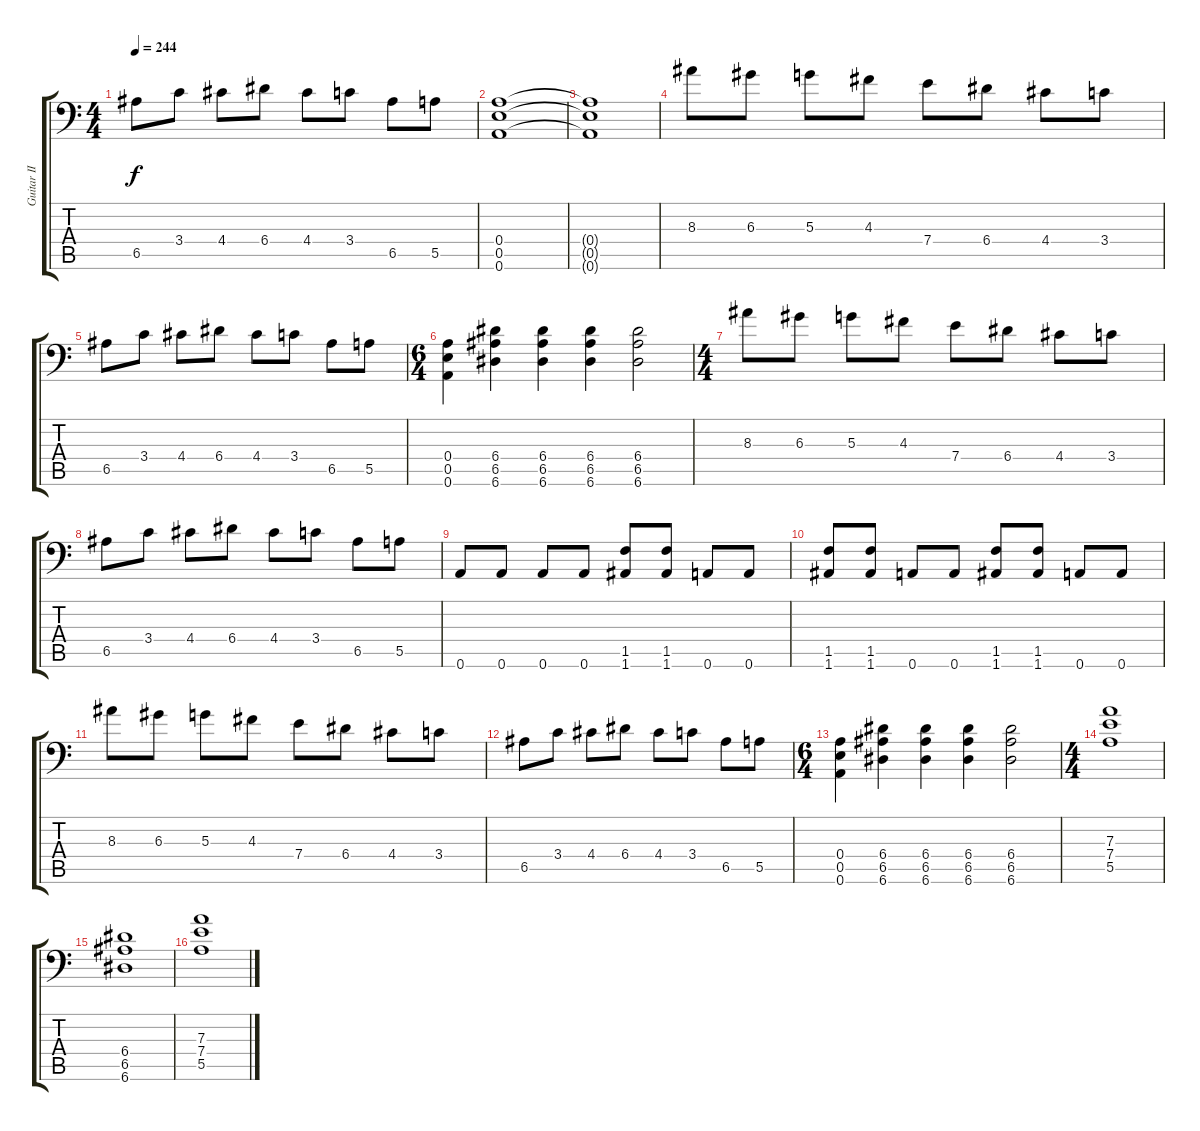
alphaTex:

\track ("Guitar II [Dallas Toler-Wade]" "Guitar II ") {instrument distortionguitar}
\staff {score tabs}
\tuning (B3 Gb3 D3 A2 E2 A1) {hide}
\ts (4 4)
\tempo 244
\clef f4
\ks c
6.5.8{dy f} 3.4.8 4.4.8 6.4.8 4.4.8 3.4.8 6.5.8 5.5.8 |
(0.4 0.5 0.6).1 |
(0.4{t} 0.5{t} 0.6{t}).1 |
8.3.8 6.3.8 5.3.8 4.3.8 7.4.8 6.4.8 4.4.8 3.4.8 |
6.5.8 3.4.8 4.4.8 6.4.8 4.4.8 3.4.8 6.5.8 5.5.8 |
\ts (6 4)
(0.4 0.5 0.6).4 (6.4 6.5 6.6).4 (6.4 6.5 6.6).4 (6.4 6.5 6.6).4 (6.4 6.5 6.6).2 |
\ts (4 4)
8.3.8 6.3.8 5.3.8 4.3.8 7.4.8 6.4.8 4.4.8 3.4.8 |
6.5.8 3.4.8 4.4.8 6.4.8 4.4.8 3.4.8 6.5.8 5.5.8 |
0.6.8 0.6.8 0.6.8 0.6.8 (1.5 1.6).8 (1.5 1.6).8 0.6.8 0.6.8 |
(1.5 1.6).8 (1.5 1.6).8 0.6.8 0.6.8 (1.5 1.6).8 (1.5 1.6).8 0.6.8 0.6.8 |
8.3.8 6.3.8 5.3.8 4.3.8 7.4.8 6.4.8 4.4.8 3.4.8 |
6.5.8 3.4.8 4.4.8 6.4.8 4.4.8 3.4.8 6.5.8 5.5.8 |
\ts (6 4)
(0.4 0.5 0.6).4 (6.4 6.5 6.6).4 (6.4 6.5 6.6).4 (6.4 6.5 6.6).4 (6.4 6.5 6.6).2 |
\ts (4 4)
(7.3 7.4 5.5).1 |
(6.4 6.5 6.6).1 |
(7.3 7.4 5.5).1
